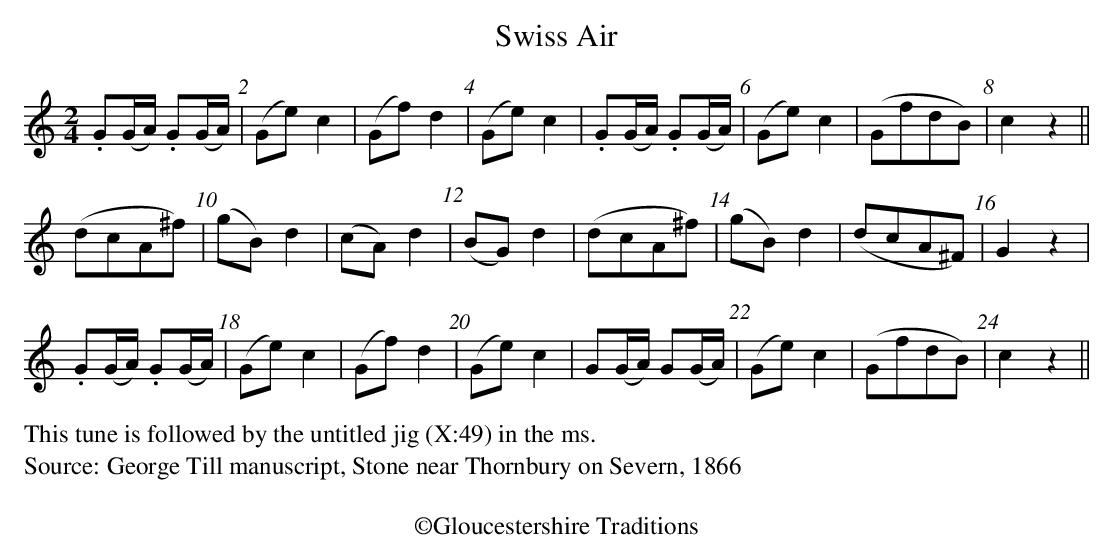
X:1
T:Swiss Air
M:2/4
L:1/8
K:C
.G(G/2A/2) .G(G/2A/2) | (Ge) c2 | (Gf) d2 | (Ge) c2 |\
.G(G/2A/2) .G(G/2A/2) | (Ge) c2 | (GfdB) | c2 z2 ||
(dcA^f) | (gB) d2 | (cA) d2 | (BG) d2 |\
 (dcA^f) | (gB) d2 | (dcA^F) | G2 z2 |
.G(G/2A/2) .G(G/2A/2) | (Ge) c2 |(Gf) d2 | (Ge) c2 |\
 G(G/2A/2) G(G/2A/2) | (Ge) c2 | (GfdB) | c2 z2 ||
